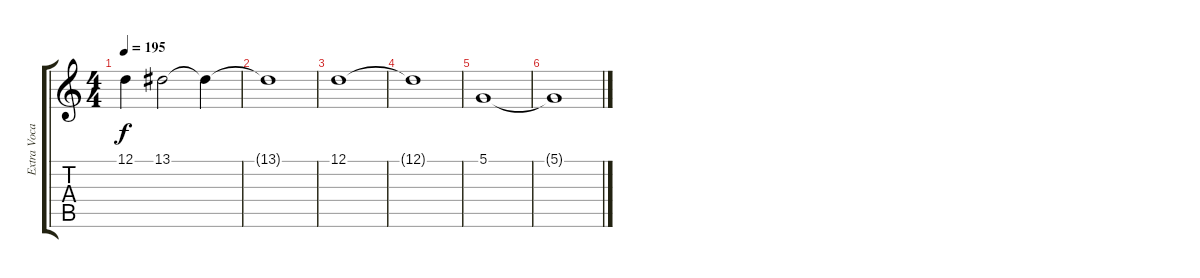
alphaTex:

\track ("Extra Vocals" "Extra Voca") {instrument clarinet}
\staff {score tabs}
\tuning (D4 A3 F3 C3 G2 C2) {hide}
\ts (4 4)
\tempo 195
\clef g2
\ks c
12.1.4{dy f} 13.1.2 13.1{t}.4 |
13.1{t}.1 |
12.1.1 |
12.1{t}.1 |
5.1.1 |
5.1{t}.1
